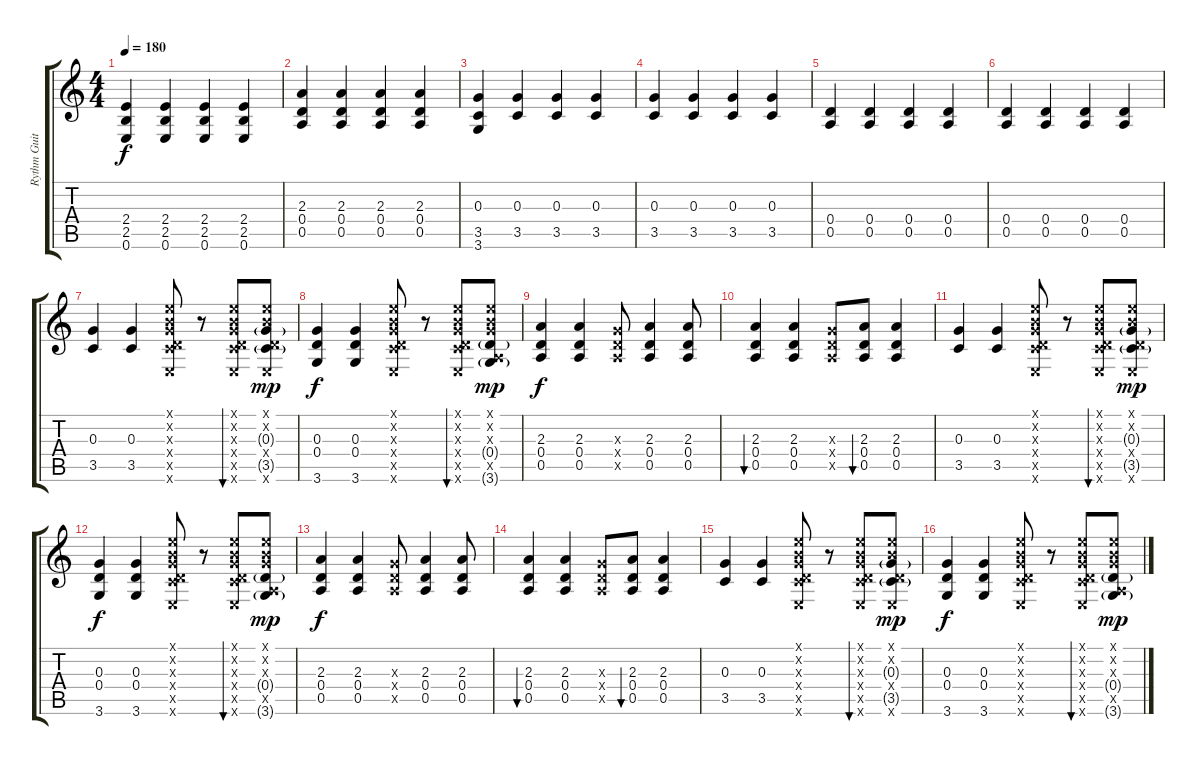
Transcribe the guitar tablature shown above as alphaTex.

\track ("Rythm Guitar" "Rythm Guit") {instrument overdrivenguitar}
\staff {score tabs}
\tuning (E4 B3 G3 D3 A2 E2) {hide}
\ts (4 4)
\tempo 180
\clef g2
\ks c
(2.4 2.5 0.6).4{dy f} (2.4 2.5 0.6).4 (2.4 2.5 0.6).4 (2.4 2.5 0.6).4 |
(2.3 0.4 0.5).4 (2.3 0.4 0.5).4 (2.3 0.4 0.5).4 (2.3 0.4 0.5).4 |
(0.3 3.5 3.6).4 (0.3 3.5).4 (0.3 3.5).4 (0.3 3.5).4 |
(0.3 3.5).4 (0.3 3.5).4 (0.3 3.5).4 (0.3 3.5).4 |
(0.4 0.5).4 (0.4 0.5).4 (0.4 0.5).4 (0.4 0.5).4 |
(0.4 0.5).4 (0.4 0.5).4 (0.4 0.5).4 (0.4 0.5).4 |
(0.3 3.5).4 (0.3 3.5).4 (0.1{x} 0.2{x} 0.3{x} 0.4{x} 3.5{x} 0.6{x}).8 r.8 (0.1{x} 0.2{x} 0.3{x} 0.4{x} 3.5{x} 0.6{x}).8{bu 60} (0.1{x} 0.2{x} 0.3{g} 0.4{x} 3.5{g} 0.6{x}).8{dy mp} |
(0.3 0.4 3.6).4{dy f} (0.3 0.4 3.6).4 (0.1{x} 0.2{x} 0.3{x} 0.4{x} 3.5{x} 0.6{x}).8 r.8 (0.1{x} 0.2{x} 0.3{x} 0.4{x} 3.5{x} 0.6{x}).8{bu 60} (0.1{x} 0.2{x} 0.3{x} 0.4{g} 0.5{x} 3.6{g}).8{dy mp} |
(2.3 0.4 0.5).4{dy f} (2.3 0.4 0.5).4 (0.3{x} 0.4{x} 0.5{x}).8 (2.3 0.4 0.5).4 (2.3 0.4 0.5).8 |
(2.3 0.4 0.5).4{bu 60} (2.3 0.4 0.5).4 (0.3{x} 0.4{x} 0.5{x}).8 (2.3 0.4 0.5).8{bu 60} (2.3 0.4 0.5).4 |
(0.3 3.5).4 (0.3 3.5).4 (0.1{x} 0.2{x} 0.3{x} 0.4{x} 3.5{x} 0.6{x}).8 r.8 (0.1{x} 0.2{x} 0.3{x} 0.4{x} 3.5{x} 0.6{x}).8{bu 60} (0.1{x} 0.2{x} 0.3{g} 0.4{x} 3.5{g} 0.6{x}).8{dy mp} |
(0.3 0.4 3.6).4{dy f} (0.3 0.4 3.6).4 (0.1{x} 0.2{x} 0.3{x} 0.4{x} 3.5{x} 0.6{x}).8 r.8 (0.1{x} 0.2{x} 0.3{x} 0.4{x} 3.5{x} 0.6{x}).8{bu 60} (0.1{x} 0.2{x} 0.3{x} 0.4{g} 0.5{x} 3.6{g}).8{dy mp} |
(2.3 0.4 0.5).4{dy f} (2.3 0.4 0.5).4 (0.3{x} 0.4{x} 0.5{x}).8 (2.3 0.4 0.5).4 (2.3 0.4 0.5).8 |
(2.3 0.4 0.5).4{bu 60} (2.3 0.4 0.5).4 (0.3{x} 0.4{x} 0.5{x}).8 (2.3 0.4 0.5).8{bu 60} (2.3 0.4 0.5).4 |
(0.3 3.5).4 (0.3 3.5).4 (0.1{x} 0.2{x} 0.3{x} 0.4{x} 3.5{x} 0.6{x}).8 r.8 (0.1{x} 0.2{x} 0.3{x} 0.4{x} 3.5{x} 0.6{x}).8{bu 60} (0.1{x} 0.2{x} 0.3{g} 0.4{x} 3.5{g} 0.6{x}).8{dy mp} |
(0.3 0.4 3.6).4{dy f} (0.3 0.4 3.6).4 (0.1{x} 0.2{x} 0.3{x} 0.4{x} 3.5{x} 0.6{x}).8 r.8 (0.1{x} 0.2{x} 0.3{x} 0.4{x} 3.5{x} 0.6{x}).8{bu 60} (0.1{x} 0.2{x} 0.3{x} 0.4{g} 0.5{x} 3.6{g}).8{dy mp}
